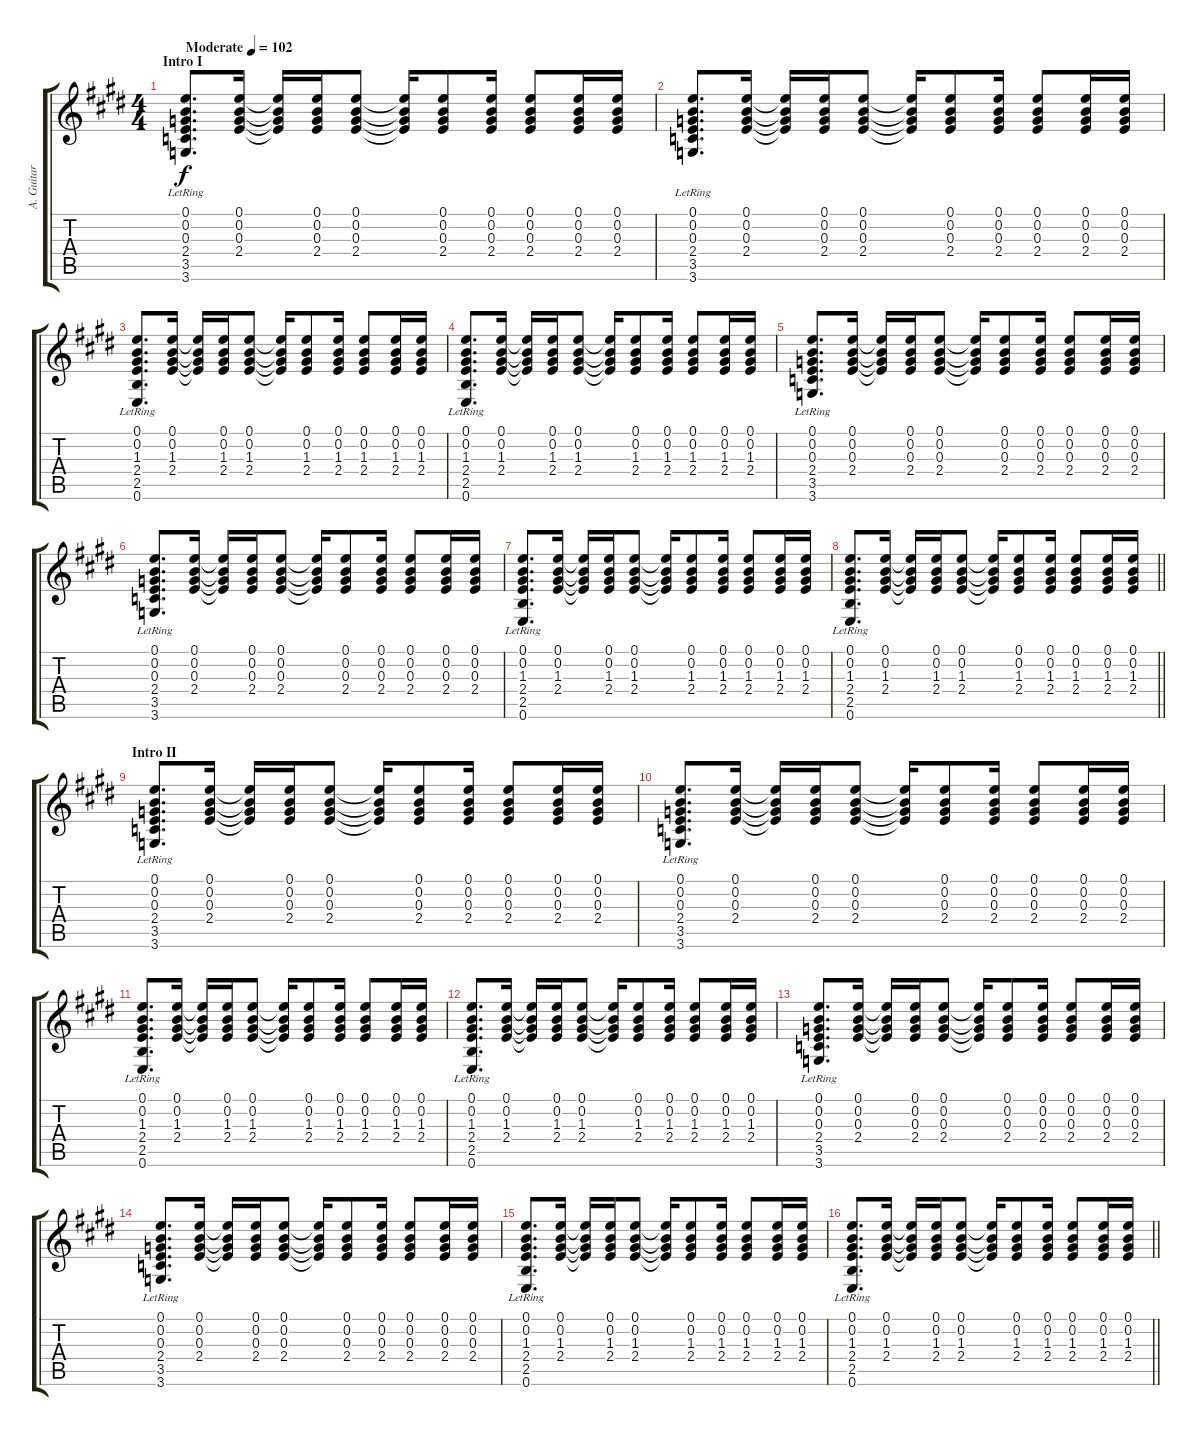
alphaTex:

\track ("A. Guitar II" "A. Guitar ") {instrument acousticguitarsteel}
\staff {score tabs}
\tuning (E4 B3 G3 D3 A2 E2) {hide}
\ts (4 4)
\section ("" "Intro I")
\tempo (102 "Moderate")
\clef g2
\ks e
(0.1{lr} 0.2{lr} 0.3{lr} 2.4{lr} 3.5{lr} 3.6{lr}).8{d dy f instrument acousticguitarsteel} (0.1 0.2 0.3 2.4).16 (0.1{t} 0.2{t} 0.3{t} 2.4{t}).16 (0.1 0.2 0.3 2.4).16 (0.1 0.2 0.3 2.4).8 (0.1{t} 0.2{t} 0.3{t} 2.4{t}).16 (0.1 0.2 0.3 2.4).8 (0.1 0.2 0.3 2.4).16 (0.1 0.2 0.3 2.4).8 (0.1 0.2 0.3 2.4).16 (0.1 0.2 0.3 2.4).16 |
(0.1{lr} 0.2{lr} 0.3{lr} 2.4{lr} 3.5{lr} 3.6{lr}).8{d} (0.1 0.2 0.3 2.4).16 (0.1{t} 0.2{t} 0.3{t} 2.4{t}).16 (0.1 0.2 0.3 2.4).16 (0.1 0.2 0.3 2.4).8 (0.1{t} 0.2{t} 0.3{t} 2.4{t}).16 (0.1 0.2 0.3 2.4).8 (0.1 0.2 0.3 2.4).16 (0.1 0.2 0.3 2.4).8 (0.1 0.2 0.3 2.4).16 (0.1 0.2 0.3 2.4).16 |
(0.1{lr} 0.2{lr} 1.3{lr} 2.4{lr} 2.5{lr} 0.6{lr}).8{d} (0.1 0.2 1.3 2.4).16 (0.1{t} 0.2{t} 1.3{t} 2.4{t}).16 (0.1 0.2 1.3 2.4).16 (0.1 0.2 1.3 2.4).8 (0.1{t} 0.2{t} 1.3{t} 2.4{t}).16 (0.1 0.2 1.3 2.4).8 (0.1 0.2 1.3 2.4).16 (0.1 0.2 1.3 2.4).8 (0.1 0.2 1.3 2.4).16 (0.1 0.2 1.3 2.4).16 |
(0.1{lr} 0.2{lr} 1.3{lr} 2.4{lr} 2.5{lr} 0.6{lr}).8{d} (0.1 0.2 1.3 2.4).16 (0.1{t} 0.2{t} 1.3{t} 2.4{t}).16 (0.1 0.2 1.3 2.4).16 (0.1 0.2 1.3 2.4).8 (0.1{t} 0.2{t} 1.3{t} 2.4{t}).16 (0.1 0.2 1.3 2.4).8 (0.1 0.2 1.3 2.4).16 (0.1 0.2 1.3 2.4).8 (0.1 0.2 1.3 2.4).16 (0.1 0.2 1.3 2.4).16 |
(0.1{lr} 0.2{lr} 0.3{lr} 2.4{lr} 3.5{lr} 3.6{lr}).8{d} (0.1 0.2 0.3 2.4).16 (0.1{t} 0.2{t} 0.3{t} 2.4{t}).16 (0.1 0.2 0.3 2.4).16 (0.1 0.2 0.3 2.4).8 (0.1{t} 0.2{t} 0.3{t} 2.4{t}).16 (0.1 0.2 0.3 2.4).8 (0.1 0.2 0.3 2.4).16 (0.1 0.2 0.3 2.4).8 (0.1 0.2 0.3 2.4).16 (0.1 0.2 0.3 2.4).16 |
(0.1{lr} 0.2{lr} 0.3{lr} 2.4{lr} 3.5{lr} 3.6{lr}).8{d} (0.1 0.2 0.3 2.4).16 (0.1{t} 0.2{t} 0.3{t} 2.4{t}).16 (0.1 0.2 0.3 2.4).16 (0.1 0.2 0.3 2.4).8 (0.1{t} 0.2{t} 0.3{t} 2.4{t}).16 (0.1 0.2 0.3 2.4).8 (0.1 0.2 0.3 2.4).16 (0.1 0.2 0.3 2.4).8 (0.1 0.2 0.3 2.4).16 (0.1 0.2 0.3 2.4).16 |
(0.1{lr} 0.2{lr} 1.3{lr} 2.4{lr} 2.5{lr} 0.6{lr}).8{d} (0.1 0.2 1.3 2.4).16 (0.1{t} 0.2{t} 1.3{t} 2.4{t}).16 (0.1 0.2 1.3 2.4).16 (0.1 0.2 1.3 2.4).8 (0.1{t} 0.2{t} 1.3{t} 2.4{t}).16 (0.1 0.2 1.3 2.4).8 (0.1 0.2 1.3 2.4).16 (0.1 0.2 1.3 2.4).8 (0.1 0.2 1.3 2.4).16 (0.1 0.2 1.3 2.4).16 |
\barLineRight lightlight
(0.1{lr} 0.2{lr} 1.3{lr} 2.4{lr} 2.5{lr} 0.6{lr}).8{d} (0.1 0.2 1.3 2.4).16 (0.1{t} 0.2{t} 1.3{t} 2.4{t}).16 (0.1 0.2 1.3 2.4).16 (0.1 0.2 1.3 2.4).8 (0.1{t} 0.2{t} 1.3{t} 2.4{t}).16 (0.1 0.2 1.3 2.4).8 (0.1 0.2 1.3 2.4).16 (0.1 0.2 1.3 2.4).8 (0.1 0.2 1.3 2.4).16 (0.1 0.2 1.3 2.4).16 |
\section ("" "Intro II")
(0.1{lr} 0.2{lr} 0.3{lr} 2.4{lr} 3.5{lr} 3.6{lr}).8{d} (0.1 0.2 0.3 2.4).16 (0.1{t} 0.2{t} 0.3{t} 2.4{t}).16 (0.1 0.2 0.3 2.4).16 (0.1 0.2 0.3 2.4).8 (0.1{t} 0.2{t} 0.3{t} 2.4{t}).16 (0.1 0.2 0.3 2.4).8 (0.1 0.2 0.3 2.4).16 (0.1 0.2 0.3 2.4).8 (0.1 0.2 0.3 2.4).16 (0.1 0.2 0.3 2.4).16 |
(0.1{lr} 0.2{lr} 0.3{lr} 2.4{lr} 3.5{lr} 3.6{lr}).8{d} (0.1 0.2 0.3 2.4).16 (0.1{t} 0.2{t} 0.3{t} 2.4{t}).16 (0.1 0.2 0.3 2.4).16 (0.1 0.2 0.3 2.4).8 (0.1{t} 0.2{t} 0.3{t} 2.4{t}).16 (0.1 0.2 0.3 2.4).8 (0.1 0.2 0.3 2.4).16 (0.1 0.2 0.3 2.4).8 (0.1 0.2 0.3 2.4).16 (0.1 0.2 0.3 2.4).16 |
(0.1{lr} 0.2{lr} 1.3{lr} 2.4{lr} 2.5{lr} 0.6{lr}).8{d} (0.1 0.2 1.3 2.4).16 (0.1{t} 0.2{t} 1.3{t} 2.4{t}).16 (0.1 0.2 1.3 2.4).16 (0.1 0.2 1.3 2.4).8 (0.1{t} 0.2{t} 1.3{t} 2.4{t}).16 (0.1 0.2 1.3 2.4).8 (0.1 0.2 1.3 2.4).16 (0.1 0.2 1.3 2.4).8 (0.1 0.2 1.3 2.4).16 (0.1 0.2 1.3 2.4).16 |
(0.1{lr} 0.2{lr} 1.3{lr} 2.4{lr} 2.5{lr} 0.6{lr}).8{d} (0.1 0.2 1.3 2.4).16 (0.1{t} 0.2{t} 1.3{t} 2.4{t}).16 (0.1 0.2 1.3 2.4).16 (0.1 0.2 1.3 2.4).8 (0.1{t} 0.2{t} 1.3{t} 2.4{t}).16 (0.1 0.2 1.3 2.4).8 (0.1 0.2 1.3 2.4).16 (0.1 0.2 1.3 2.4).8 (0.1 0.2 1.3 2.4).16 (0.1 0.2 1.3 2.4).16 |
(0.1{lr} 0.2{lr} 0.3{lr} 2.4{lr} 3.5{lr} 3.6{lr}).8{d} (0.1 0.2 0.3 2.4).16 (0.1{t} 0.2{t} 0.3{t} 2.4{t}).16 (0.1 0.2 0.3 2.4).16 (0.1 0.2 0.3 2.4).8 (0.1{t} 0.2{t} 0.3{t} 2.4{t}).16 (0.1 0.2 0.3 2.4).8 (0.1 0.2 0.3 2.4).16 (0.1 0.2 0.3 2.4).8 (0.1 0.2 0.3 2.4).16 (0.1 0.2 0.3 2.4).16 |
(0.1{lr} 0.2{lr} 0.3{lr} 2.4{lr} 3.5{lr} 3.6{lr}).8{d} (0.1 0.2 0.3 2.4).16 (0.1{t} 0.2{t} 0.3{t} 2.4{t}).16 (0.1 0.2 0.3 2.4).16 (0.1 0.2 0.3 2.4).8 (0.1{t} 0.2{t} 0.3{t} 2.4{t}).16 (0.1 0.2 0.3 2.4).8 (0.1 0.2 0.3 2.4).16 (0.1 0.2 0.3 2.4).8 (0.1 0.2 0.3 2.4).16 (0.1 0.2 0.3 2.4).16 |
(0.1{lr} 0.2{lr} 1.3{lr} 2.4{lr} 2.5{lr} 0.6{lr}).8{d} (0.1 0.2 1.3 2.4).16 (0.1{t} 0.2{t} 1.3{t} 2.4{t}).16 (0.1 0.2 1.3 2.4).16 (0.1 0.2 1.3 2.4).8 (0.1{t} 0.2{t} 1.3{t} 2.4{t}).16 (0.1 0.2 1.3 2.4).8 (0.1 0.2 1.3 2.4).16 (0.1 0.2 1.3 2.4).8 (0.1 0.2 1.3 2.4).16 (0.1 0.2 1.3 2.4).16 |
\barLineRight lightlight
(0.1{lr} 0.2{lr} 1.3{lr} 2.4{lr} 2.5{lr} 0.6{lr}).8{d} (0.1 0.2 1.3 2.4).16 (0.1{t} 0.2{t} 1.3{t} 2.4{t}).16 (0.1 0.2 1.3 2.4).16 (0.1 0.2 1.3 2.4).8 (0.1{t} 0.2{t} 1.3{t} 2.4{t}).16 (0.1 0.2 1.3 2.4).8 (0.1 0.2 1.3 2.4).16 (0.1 0.2 1.3 2.4).8 (0.1 0.2 1.3 2.4).16 (0.1 0.2 1.3 2.4).16
